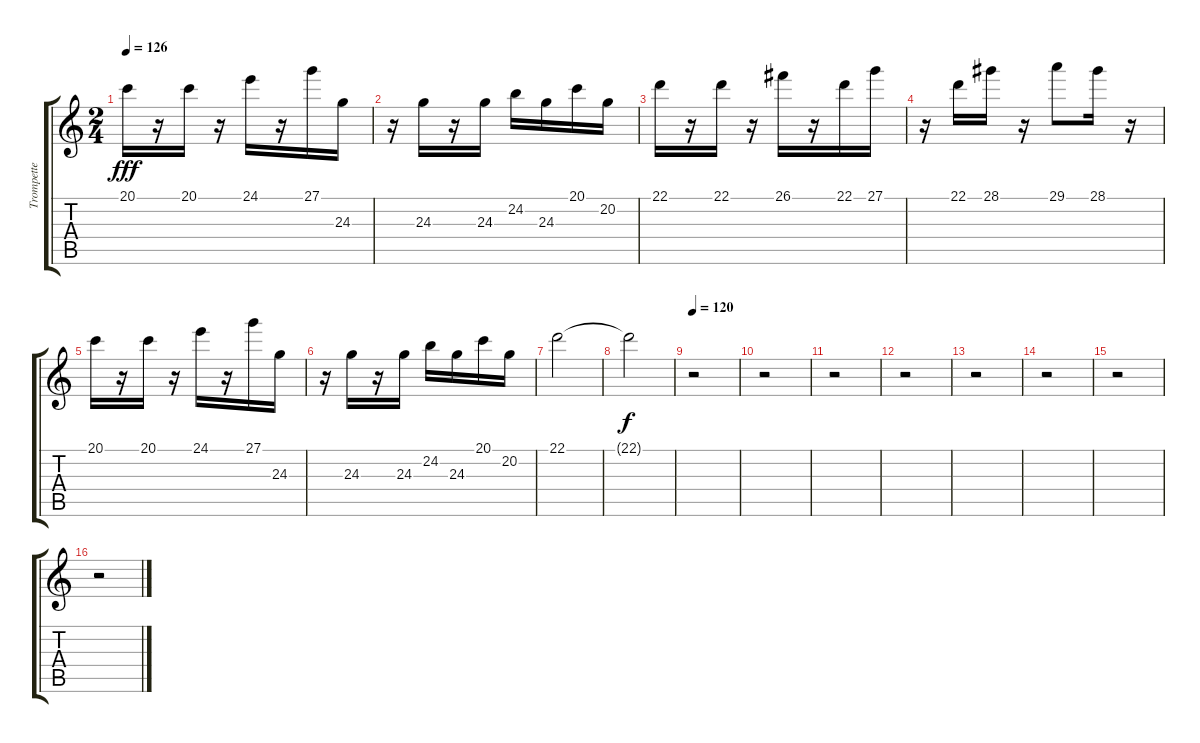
\track ("Trompette Kojote" "Trompette ") {instrument trumpet}
\staff {score tabs}
\tuning (E4 B3 G3 D3 A2 E2) {hide}
\ts (2 4)
\tempo 126
\clef g2
\ks c
20.1.16{dy fff} r.16 20.1.16 r.16 24.1.16 r.16 27.1.16 24.3.16 |
r.16 24.3.16 r.16 24.3.16 24.2.16 24.3.16 20.1.16 20.2.16 |
22.1.16 r.16 22.1.16 r.16 26.1.16 r.16 22.1.16 27.1.16 |
r.16 22.1.16 28.1.16 r.16 29.1.8 28.1.16 r.16 |
20.1.16 r.16 20.1.16 r.16 24.1.16 r.16 27.1.16 24.3.16 |
r.16 24.3.16 r.16 24.3.16 24.2.16 24.3.16 20.1.16 20.2.16 |
22.1.2 |
22.1{t}.2{dy f} |
\tempo 120
r.2 |
r.2 |
r.2 |
r.2 |
r.2 |
r.2 |
r.2 |
r.2
